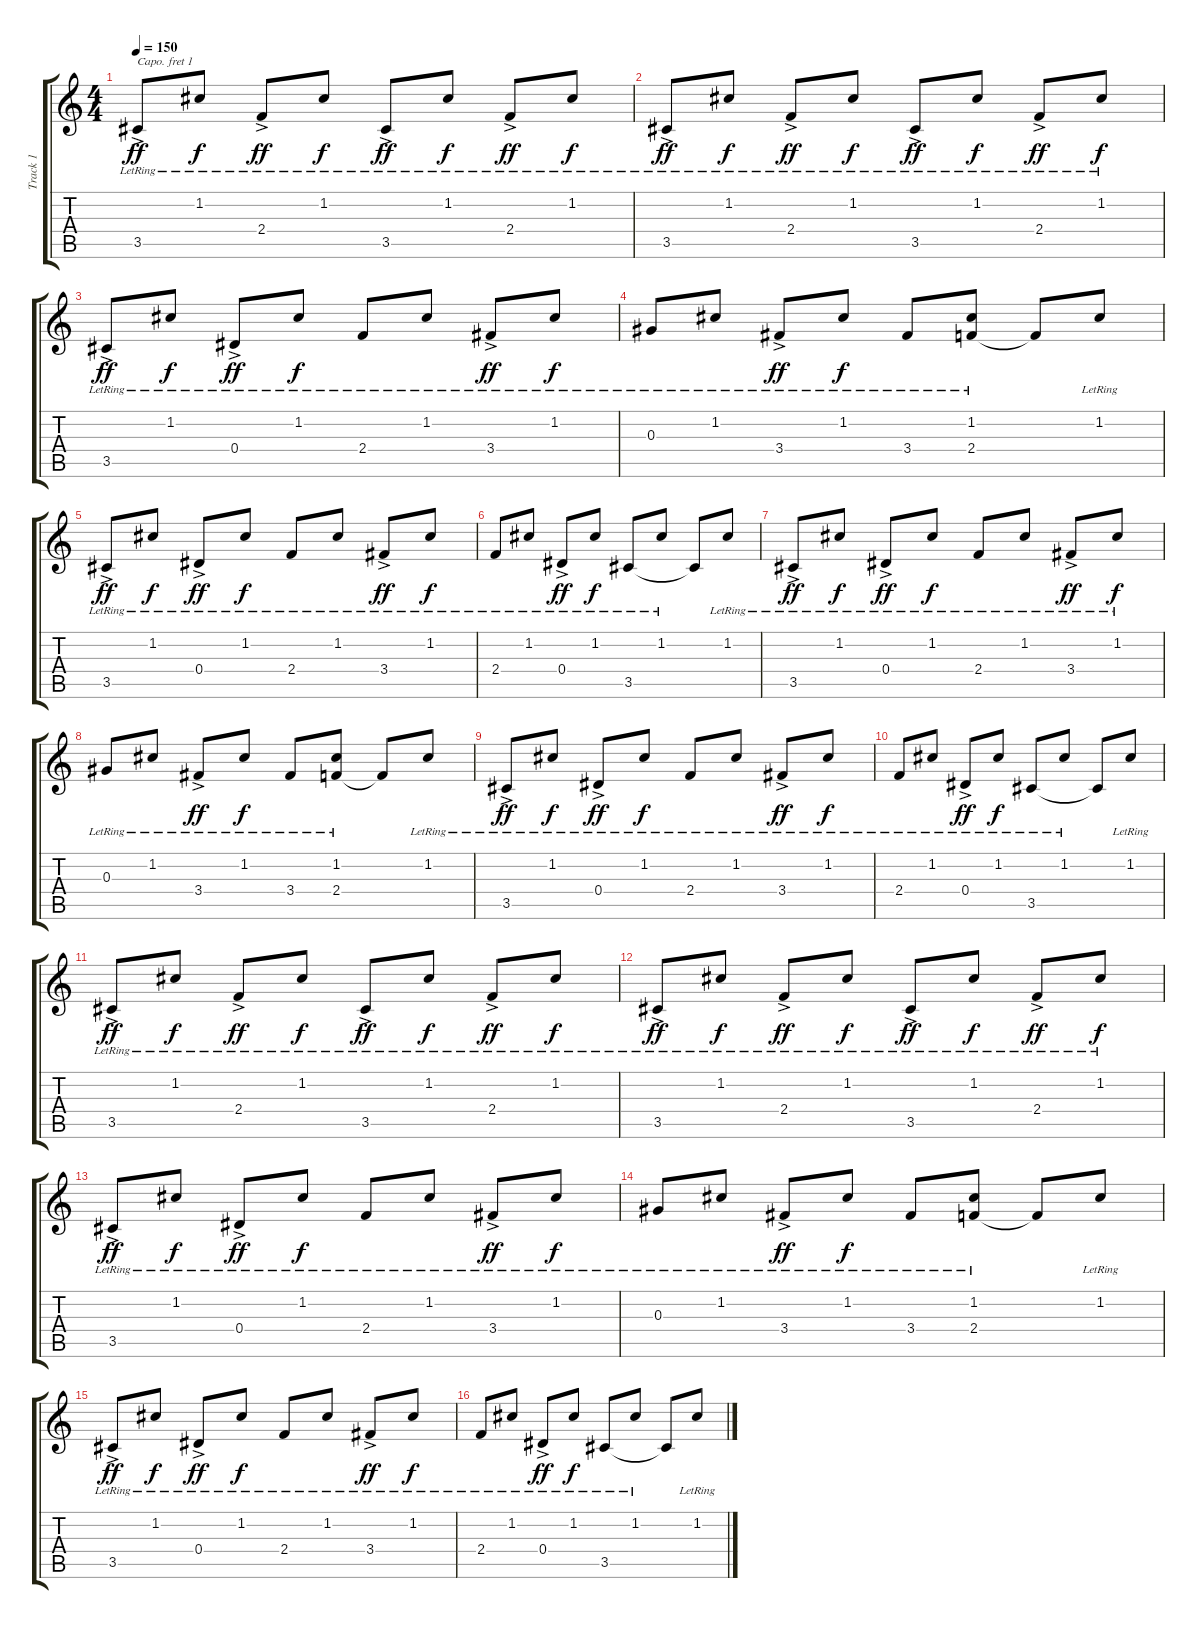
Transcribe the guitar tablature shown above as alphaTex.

\track ("Track 1" "Track 1") {instrument acousticguitarsteel}
\staff {score tabs}
\capo 1
\tuning (E4 B3 G3 D3 A2 E2) {hide}
\ts (4 4)
\tempo 150
\clef g2
\ks c
3.5{ac lr}.8{dy ff} 1.2{lr}.8{dy f} 2.4{ac lr}.8{dy ff} 1.2{lr}.8{dy f} 3.5{ac lr}.8{dy ff} 1.2{lr}.8{dy f} 2.4{ac lr}.8{dy ff} 1.2{lr}.8{dy f} |
3.5{ac lr}.8{dy ff} 1.2{lr}.8{dy f} 2.4{ac lr}.8{dy ff} 1.2{lr}.8{dy f} 3.5{ac lr}.8{dy ff} 1.2{lr}.8{dy f} 2.4{ac lr}.8{dy ff} 1.2{lr}.8{dy f} |
3.5{ac lr}.8{dy ff} 1.2{lr}.8{dy f} 0.4{ac lr}.8{dy ff} 1.2{lr}.8{dy f} 2.4{lr}.8 1.2{lr}.8 3.4{ac lr}.8{dy ff} 1.2{lr}.8{dy f} |
0.3{lr}.8 1.2{lr}.8 3.4{ac lr}.8{dy ff} 1.2{lr}.8{dy f} 3.4{lr}.8 (1.2{lr} 2.4{lr}).8 2.4{t}.8 1.2{lr}.8 |
3.5{ac lr}.8{dy ff} 1.2{lr}.8{dy f} 0.4{ac lr}.8{dy ff} 1.2{lr}.8{dy f} 2.4{lr}.8 1.2{lr}.8 3.4{ac lr}.8{dy ff} 1.2{lr}.8{dy f} |
2.4{lr}.8 1.2{lr}.8 0.4{ac lr}.8{dy ff} 1.2{lr}.8{dy f} 3.5{lr}.8 1.2{lr}.8 3.5{t}.8 1.2{lr}.8 |
3.5{ac lr}.8{dy ff} 1.2{lr}.8{dy f} 0.4{ac lr}.8{dy ff} 1.2{lr}.8{dy f} 2.4{lr}.8 1.2{lr}.8 3.4{ac lr}.8{dy ff} 1.2{lr}.8{dy f} |
0.3{lr}.8 1.2{lr}.8 3.4{ac lr}.8{dy ff} 1.2{lr}.8{dy f} 3.4{lr}.8 (1.2{lr} 2.4{lr}).8 2.4{t}.8 1.2{lr}.8 |
3.5{ac lr}.8{dy ff} 1.2{lr}.8{dy f} 0.4{ac lr}.8{dy ff} 1.2{lr}.8{dy f} 2.4{lr}.8 1.2{lr}.8 3.4{ac lr}.8{dy ff} 1.2{lr}.8{dy f} |
2.4{lr}.8 1.2{lr}.8 0.4{ac lr}.8{dy ff} 1.2{lr}.8{dy f} 3.5{lr}.8 1.2{lr}.8 3.5{t}.8 1.2{lr}.8 |
3.5{ac lr}.8{dy ff} 1.2{lr}.8{dy f} 2.4{ac lr}.8{dy ff} 1.2{lr}.8{dy f} 3.5{ac lr}.8{dy ff} 1.2{lr}.8{dy f} 2.4{ac lr}.8{dy ff} 1.2{lr}.8{dy f} |
3.5{ac lr}.8{dy ff} 1.2{lr}.8{dy f} 2.4{ac lr}.8{dy ff} 1.2{lr}.8{dy f} 3.5{ac lr}.8{dy ff} 1.2{lr}.8{dy f} 2.4{ac lr}.8{dy ff} 1.2{lr}.8{dy f} |
3.5{ac lr}.8{dy ff} 1.2{lr}.8{dy f} 0.4{ac lr}.8{dy ff} 1.2{lr}.8{dy f} 2.4{lr}.8 1.2{lr}.8 3.4{ac lr}.8{dy ff} 1.2{lr}.8{dy f} |
0.3{lr}.8 1.2{lr}.8 3.4{ac lr}.8{dy ff} 1.2{lr}.8{dy f} 3.4{lr}.8 (1.2{lr} 2.4{lr}).8 2.4{t}.8 1.2{lr}.8 |
3.5{ac lr}.8{dy ff} 1.2{lr}.8{dy f} 0.4{ac lr}.8{dy ff} 1.2{lr}.8{dy f} 2.4{lr}.8 1.2{lr}.8 3.4{ac lr}.8{dy ff} 1.2{lr}.8{dy f} |
2.4{lr}.8 1.2{lr}.8 0.4{ac lr}.8{dy ff} 1.2{lr}.8{dy f} 3.5{lr}.8 1.2{lr}.8 3.5{t}.8 1.2{lr}.8
